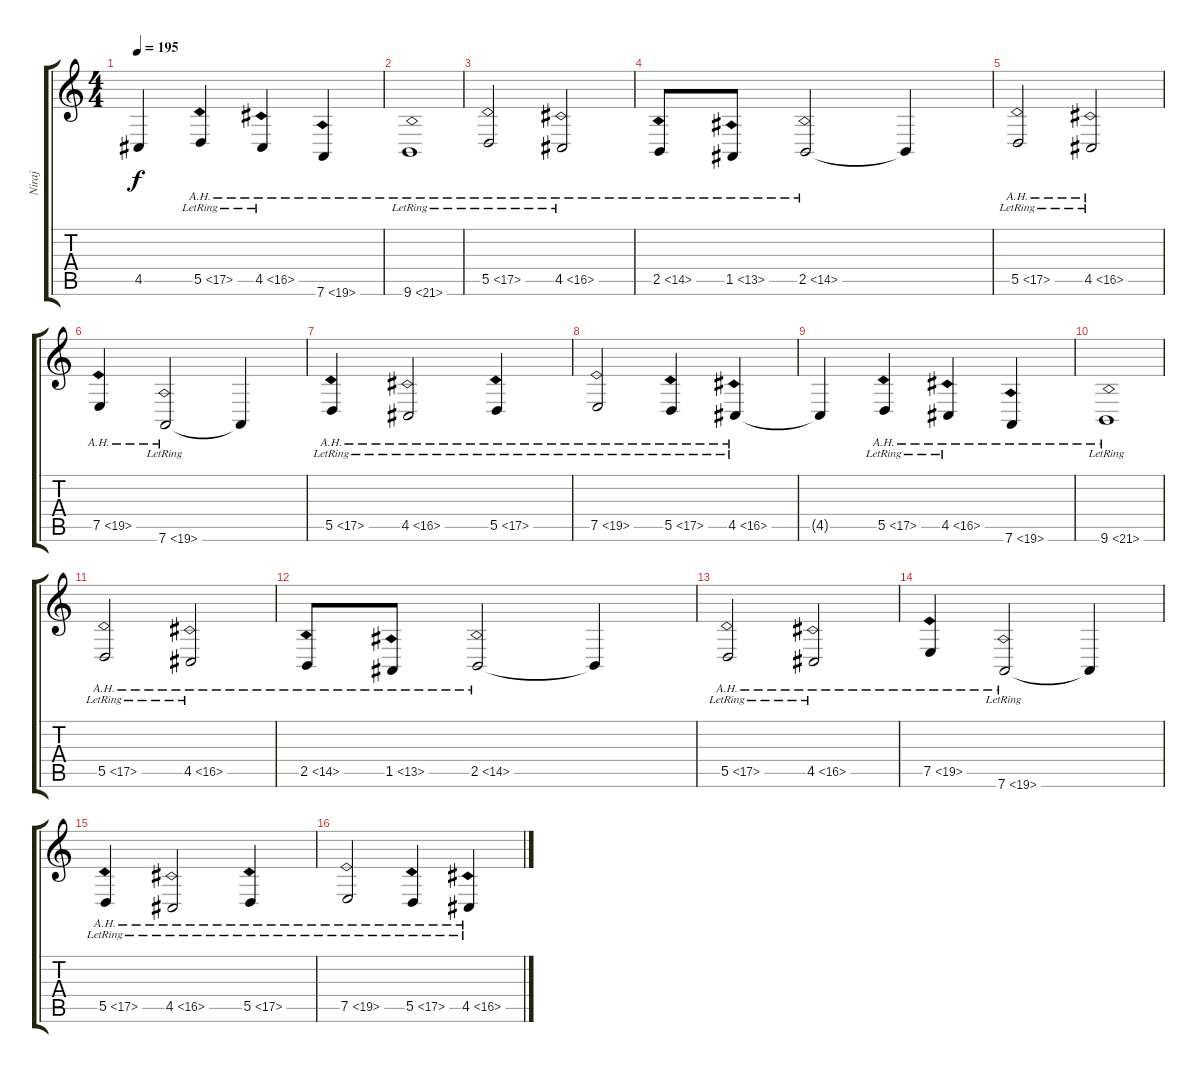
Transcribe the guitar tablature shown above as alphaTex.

\track ("Niraj" "Niraj") {instrument stringensemble1}
\staff {score tabs}
\tuning (E4 B3 G3 D3 A2 D2) {hide}
\ts (4 4)
\tempo 195
\clef g2
\ks c
4.5{t}.4{dy f} 5.5{ah 12 lr}.4 4.5{ah 12 lr}.4 7.6{ah 12}.4 |
9.6{ah 12 lr}.1 |
5.5{ah 12 lr}.2 4.5{ah 12 lr}.2 |
2.5{ah 12}.8 1.5{ah 12}.8 2.5{ah 12}.2 2.5{t}.4 |
5.5{ah 12 lr}.2 4.5{ah 12 lr}.2 |
7.5{ah 12}.4 7.6{ah 12 lr}.2 7.6{t}.4 |
5.5{ah 12 lr}.4 4.5{ah 12 lr}.2 5.5{ah 12 lr}.4 |
7.5{ah 12 lr}.2 5.5{ah 12 lr}.4 4.5{ah 12 lr}.4 |
4.5{t}.4 5.5{ah 12 lr}.4 4.5{ah 12 lr}.4 7.6{ah 12}.4 |
9.6{ah 12 lr}.1 |
5.5{ah 12 lr}.2 4.5{ah 12 lr}.2 |
2.5{ah 12}.8 1.5{ah 12}.8 2.5{ah 12}.2 2.5{t}.4 |
5.5{ah 12 lr}.2 4.5{ah 12 lr}.2 |
7.5{ah 12}.4 7.6{ah 12 lr}.2 7.6{t}.4 |
5.5{ah 12 lr}.4 4.5{ah 12 lr}.2 5.5{ah 12 lr}.4 |
7.5{ah 12 lr}.2 5.5{ah 12 lr}.4 4.5{ah 12 lr}.4
